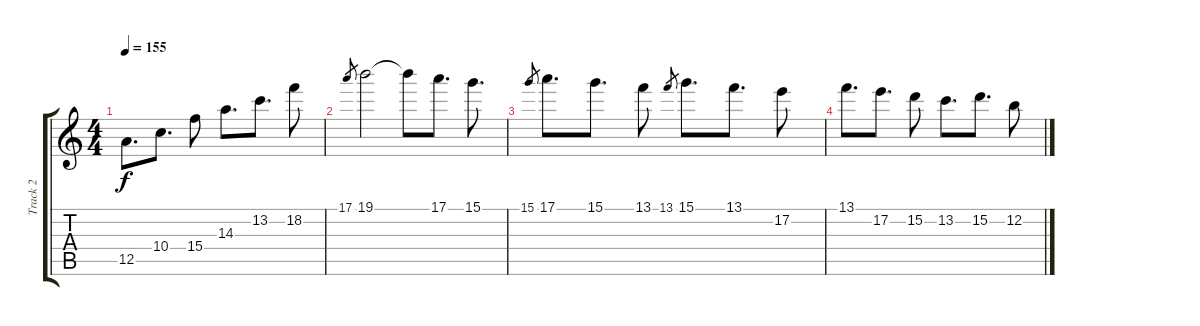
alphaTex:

\track ("Track 2" "Track 2") {instrument overdrivenguitar}
\staff {score tabs}
\tuning (E4 B3 G3 D3 A2 E2) {hide}
\ts (4 4)
\tempo 155
\clef g2
\ks c
12.5.8{d dy f} 10.4.8{d} 15.4.8 14.3.8{d} 13.2.8{d} 18.2.8 |
17.1.8{gr} 19.1.2 19.1{t}.8 17.1.8{d} 15.1.8{d} |
15.1.8{gr} 17.1.8{d} 15.1.8{d} 13.1.8 13.1.8{gr} 15.1.8{d} 13.1.8{d} 17.2.8 |
13.1.8{d} 17.2.8{d} 15.2.8 13.2.8{d} 15.2.8{d} 12.2.8
